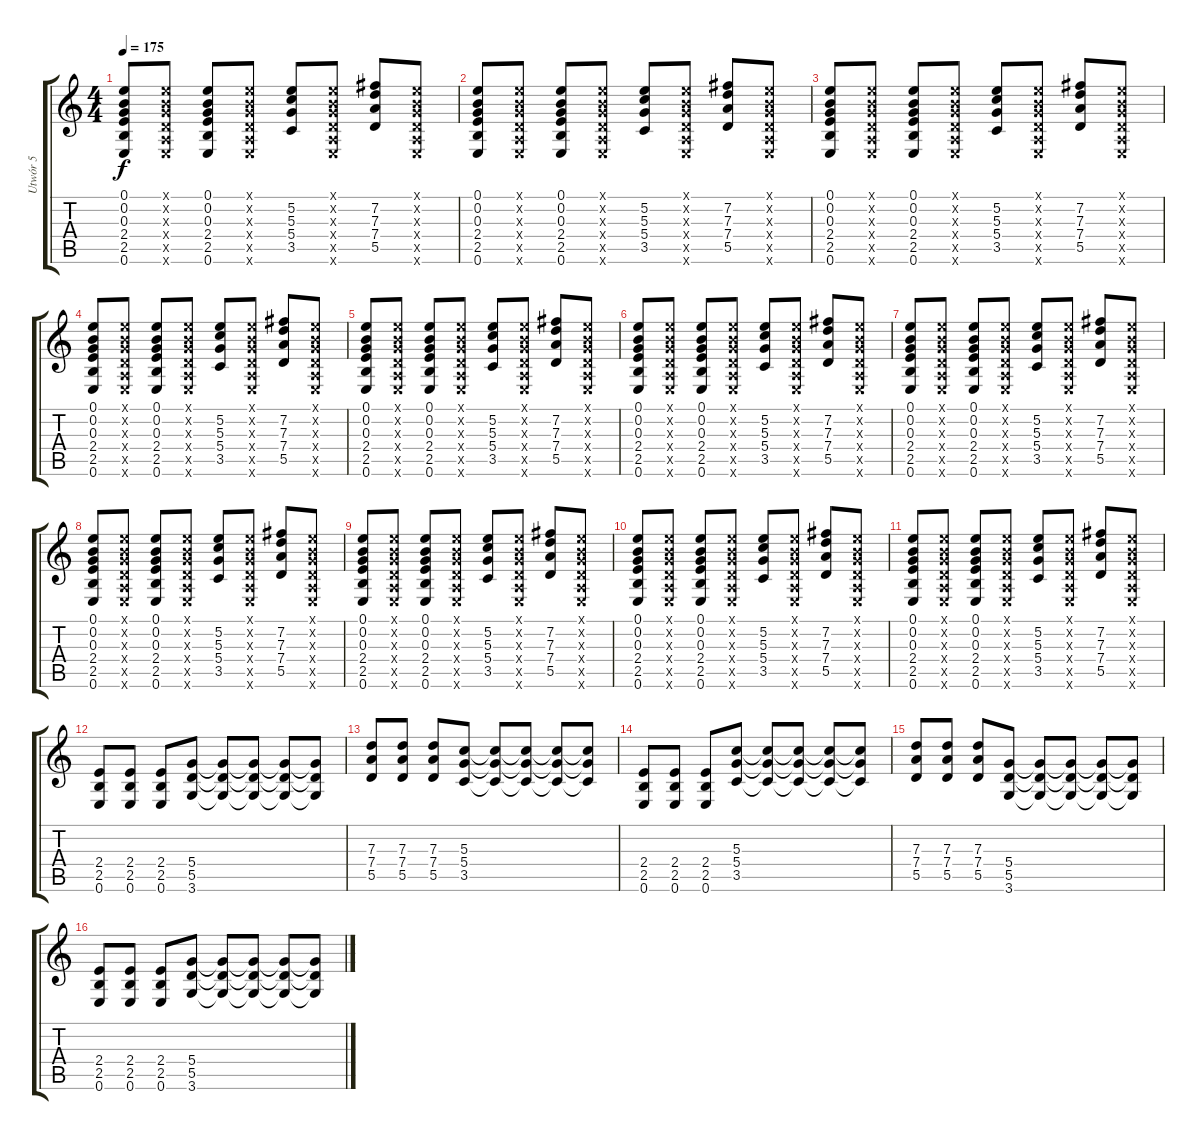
\track ("Utwór 5" "Utwór 5") {instrument distortionguitar}
\staff {score tabs}
\tuning (E4 B3 G3 D3 A2 E2) {hide}
\ts (4 4)
\tempo 175
\clef g2
\ks c
(0.1 0.2 0.3 2.4 2.5 0.6).8{dy f} (0.1{x} 0.2{x} 0.3{x} 0.4{x} 0.5{x} 0.6{x}).8 (0.1 0.2 0.3 2.4 2.5 0.6).8 (0.1{x} 0.2{x} 0.3{x} 0.4{x} 0.5{x} 0.6{x}).8 (5.2 5.3 5.4 3.5).8 (0.1{x} 0.2{x} 0.3{x} 0.4{x} 0.5{x} 0.6{x}).8 (7.2 7.3 7.4 5.5).8 (0.1{x} 0.2{x} 0.3{x} 0.4{x} 0.5{x} 0.6{x}).8 |
(0.1 0.2 0.3 2.4 2.5 0.6).8 (0.1{x} 0.2{x} 0.3{x} 0.4{x} 0.5{x} 0.6{x}).8 (0.1 0.2 0.3 2.4 2.5 0.6).8 (0.1{x} 0.2{x} 0.3{x} 0.4{x} 0.5{x} 0.6{x}).8 (5.2 5.3 5.4 3.5).8 (0.1{x} 0.2{x} 0.3{x} 0.4{x} 0.5{x} 0.6{x}).8 (7.2 7.3 7.4 5.5).8 (0.1{x} 0.2{x} 0.3{x} 0.4{x} 0.5{x} 0.6{x}).8 |
(0.1 0.2 0.3 2.4 2.5 0.6).8 (0.1{x} 0.2{x} 0.3{x} 0.4{x} 0.5{x} 0.6{x}).8 (0.1 0.2 0.3 2.4 2.5 0.6).8 (0.1{x} 0.2{x} 0.3{x} 0.4{x} 0.5{x} 0.6{x}).8 (5.2 5.3 5.4 3.5).8 (0.1{x} 0.2{x} 0.3{x} 0.4{x} 0.5{x} 0.6{x}).8 (7.2 7.3 7.4 5.5).8 (0.1{x} 0.2{x} 0.3{x} 0.4{x} 0.5{x} 0.6{x}).8 |
(0.1 0.2 0.3 2.4 2.5 0.6).8 (0.1{x} 0.2{x} 0.3{x} 0.4{x} 0.5{x} 0.6{x}).8 (0.1 0.2 0.3 2.4 2.5 0.6).8 (0.1{x} 0.2{x} 0.3{x} 0.4{x} 0.5{x} 0.6{x}).8 (5.2 5.3 5.4 3.5).8 (0.1{x} 0.2{x} 0.3{x} 0.4{x} 0.5{x} 0.6{x}).8 (7.2 7.3 7.4 5.5).8 (0.1{x} 0.2{x} 0.3{x} 0.4{x} 0.5{x} 0.6{x}).8 |
(0.1 0.2 0.3 2.4 2.5 0.6).8 (0.1{x} 0.2{x} 0.3{x} 0.4{x} 0.5{x} 0.6{x}).8 (0.1 0.2 0.3 2.4 2.5 0.6).8 (0.1{x} 0.2{x} 0.3{x} 0.4{x} 0.5{x} 0.6{x}).8 (5.2 5.3 5.4 3.5).8 (0.1{x} 0.2{x} 0.3{x} 0.4{x} 0.5{x} 0.6{x}).8 (7.2 7.3 7.4 5.5).8 (0.1{x} 0.2{x} 0.3{x} 0.4{x} 0.5{x} 0.6{x}).8 |
(0.1 0.2 0.3 2.4 2.5 0.6).8 (0.1{x} 0.2{x} 0.3{x} 0.4{x} 0.5{x} 0.6{x}).8 (0.1 0.2 0.3 2.4 2.5 0.6).8 (0.1{x} 0.2{x} 0.3{x} 0.4{x} 0.5{x} 0.6{x}).8 (5.2 5.3 5.4 3.5).8 (0.1{x} 0.2{x} 0.3{x} 0.4{x} 0.5{x} 0.6{x}).8 (7.2 7.3 7.4 5.5).8 (0.1{x} 0.2{x} 0.3{x} 0.4{x} 0.5{x} 0.6{x}).8 |
(0.1 0.2 0.3 2.4 2.5 0.6).8 (0.1{x} 0.2{x} 0.3{x} 0.4{x} 0.5{x} 0.6{x}).8 (0.1 0.2 0.3 2.4 2.5 0.6).8 (0.1{x} 0.2{x} 0.3{x} 0.4{x} 0.5{x} 0.6{x}).8 (5.2 5.3 5.4 3.5).8 (0.1{x} 0.2{x} 0.3{x} 0.4{x} 0.5{x} 0.6{x}).8 (7.2 7.3 7.4 5.5).8 (0.1{x} 0.2{x} 0.3{x} 0.4{x} 0.5{x} 0.6{x}).8 |
(0.1 0.2 0.3 2.4 2.5 0.6).8 (0.1{x} 0.2{x} 0.3{x} 0.4{x} 0.5{x} 0.6{x}).8 (0.1 0.2 0.3 2.4 2.5 0.6).8 (0.1{x} 0.2{x} 0.3{x} 0.4{x} 0.5{x} 0.6{x}).8 (5.2 5.3 5.4 3.5).8 (0.1{x} 0.2{x} 0.3{x} 0.4{x} 0.5{x} 0.6{x}).8 (7.2 7.3 7.4 5.5).8 (0.1{x} 0.2{x} 0.3{x} 0.4{x} 0.5{x} 0.6{x}).8 |
(0.1 0.2 0.3 2.4 2.5 0.6).8 (0.1{x} 0.2{x} 0.3{x} 0.4{x} 0.5{x} 0.6{x}).8 (0.1 0.2 0.3 2.4 2.5 0.6).8 (0.1{x} 0.2{x} 0.3{x} 0.4{x} 0.5{x} 0.6{x}).8 (5.2 5.3 5.4 3.5).8 (0.1{x} 0.2{x} 0.3{x} 0.4{x} 0.5{x} 0.6{x}).8 (7.2 7.3 7.4 5.5).8 (0.1{x} 0.2{x} 0.3{x} 0.4{x} 0.5{x} 0.6{x}).8 |
(0.1 0.2 0.3 2.4 2.5 0.6).8 (0.1{x} 0.2{x} 0.3{x} 0.4{x} 0.5{x} 0.6{x}).8 (0.1 0.2 0.3 2.4 2.5 0.6).8 (0.1{x} 0.2{x} 0.3{x} 0.4{x} 0.5{x} 0.6{x}).8 (5.2 5.3 5.4 3.5).8 (0.1{x} 0.2{x} 0.3{x} 0.4{x} 0.5{x} 0.6{x}).8 (7.2 7.3 7.4 5.5).8 (0.1{x} 0.2{x} 0.3{x} 0.4{x} 0.5{x} 0.6{x}).8 |
(0.1 0.2 0.3 2.4 2.5 0.6).8 (0.1{x} 0.2{x} 0.3{x} 0.4{x} 0.5{x} 0.6{x}).8 (0.1 0.2 0.3 2.4 2.5 0.6).8 (0.1{x} 0.2{x} 0.3{x} 0.4{x} 0.5{x} 0.6{x}).8 (5.2 5.3 5.4 3.5).8 (0.1{x} 0.2{x} 0.3{x} 0.4{x} 0.5{x} 0.6{x}).8 (7.2 7.3 7.4 5.5).8 (0.1{x} 0.2{x} 0.3{x} 0.4{x} 0.5{x} 0.6{x}).8 |
(2.4 2.5 0.6).8 (2.4 2.5 0.6).8 (2.4 2.5 0.6).8 (5.4 5.5 3.6).8 (5.4{t} 5.5{t} 3.6{t}).8 (5.4{t} 5.5{t} 3.6{t}).8 (5.4{t} 5.5{t} 3.6{t}).8 (5.4{t} 5.5{t} 3.6{t}).8 |
(7.3 7.4 5.5).8 (7.3 7.4 5.5).8 (7.3 7.4 5.5).8 (5.3 5.4 3.5).8 (5.3{t} 5.4{t} 3.5{t}).8 (5.3{t} 5.4{t} 3.5{t}).8 (5.3{t} 5.4{t} 3.5{t}).8 (5.3{t} 5.4{t} 3.5{t}).8 |
(2.4 2.5 0.6).8 (2.4 2.5 0.6).8 (2.4 2.5 0.6).8 (5.3 5.4 3.5).8 (5.3{t} 5.4{t} 3.5{t}).8 (5.3{t} 5.4{t} 3.5{t}).8 (5.3{t} 5.4{t} 3.5{t}).8 (5.3{t} 5.4{t} 3.5{t}).8 |
(7.3 7.4 5.5).8 (7.3 7.4 5.5).8 (7.3 7.4 5.5).8 (5.4 5.5 3.6).8 (5.4{t} 5.5{t} 3.6{t}).8 (5.4{t} 5.5{t} 3.6{t}).8 (5.4{t} 5.5{t} 3.6{t}).8 (5.4{t} 5.5{t} 3.6{t}).8 |
(2.4 2.5 0.6).8 (2.4 2.5 0.6).8 (2.4 2.5 0.6).8 (5.4 5.5 3.6).8 (5.4{t} 5.5{t} 3.6{t}).8 (5.4{t} 5.5{t} 3.6{t}).8 (5.4{t} 5.5{t} 3.6{t}).8 (5.4{t} 5.5{t} 3.6{t}).8
